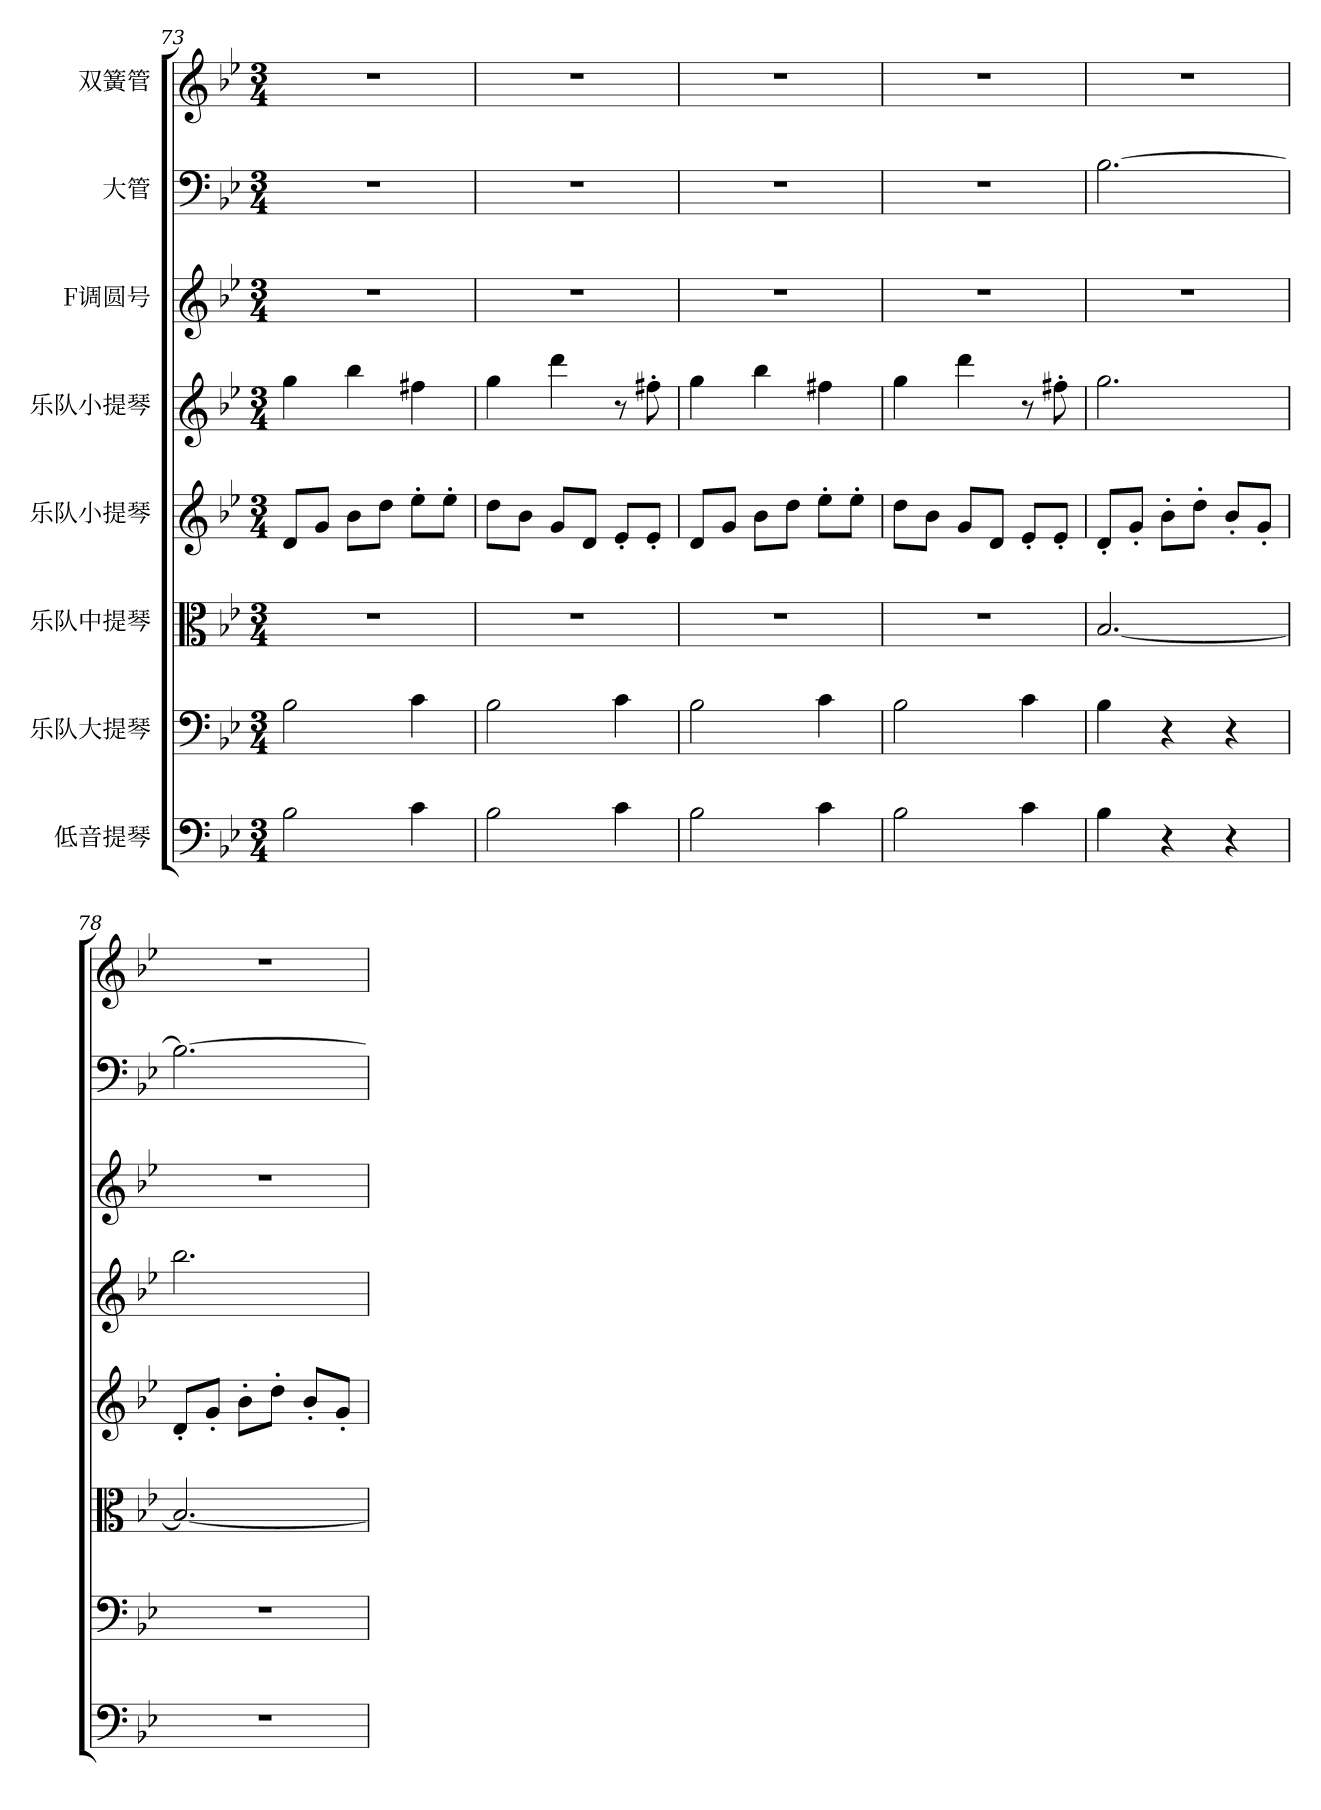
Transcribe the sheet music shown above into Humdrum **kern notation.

**kern	**kern	**kern	**kern	**kern	**kern	**kern	**kern
*part8	*part7	*part6	*part5	*part4	*part3	*part2	*part1
*staff8	*staff7	*staff6	*staff5	*staff4	*staff3	*staff2	*staff1
*I"低音提琴	*I"乐队大提琴	*I"乐队中提琴	*I"乐队小提琴	*I"乐队小提琴	*I"F调圆号	*I"大管	*I"双簧管
*clefF4	*clefF4	*clefC3	*clefG2	*clefG2	*clefG2	*clefF4	*clefG2
*ITrd7c12	*	*	*	*	*ITrd4c7	*	*
*k[b-e-]	*k[b-e-]	*k[b-e-]	*k[b-e-]	*k[b-e-]	*k[b-e-a-]	*k[b-e-]	*k[b-e-]
*M3/4	*M3/4	*M3/4	*M3/4	*M3/4	*M3/4	*M3/4	*M3/4
=73	=73	=73	=73	=73	=73	=73	=73
2BB-\	2B-\	2.r	8d/L	4gg\	2.r	2.r	2.r
.	.	.	8g/J	.	.	.	.
.	.	.	8b-\L	4bb-\	.	.	.
.	.	.	8dd\J	.	.	.	.
4C\	4c\	.	8ee-'\L	4ff#X\	.	.	.
.	.	.	8ee-'\J	.	.	.	.
=74	=74	=74	=74	=74	=74	=74	=74
2BB-\	2B-\	2.r	8dd\L	4gg\	2.r	2.r	2.r
.	.	.	8b-\J	.	.	.	.
.	.	.	8g/L	4ddd\	.	.	.
.	.	.	8d/J	.	.	.	.
4C\	4c\	.	8e-'/L	8r	.	.	.
.	.	.	8e-'/J	8ff#X'\	.	.	.
!!LO:PB:g=z
=75	=75	=75	=75	=75	=75	=75	=75
2BB-\	2B-\	2.r	8d/L	4gg\	2.r	2.r	2.r
.	.	.	8g/J	.	.	.	.
.	.	.	8b-\L	4bb-\	.	.	.
.	.	.	8dd\J	.	.	.	.
4C\	4c\	.	8ee-'\L	4ff#X\	.	.	.
.	.	.	8ee-'\J	.	.	.	.
=76	=76	=76	=76	=76	=76	=76	=76
2BB-\	2B-\	2.r	8dd\L	4gg\	2.r	2.r	2.r
.	.	.	8b-\J	.	.	.	.
.	.	.	8g/L	4ddd\	.	.	.
.	.	.	8d/J	.	.	.	.
4C\	4c\	.	8e-'/L	8r	.	.	.
.	.	.	8e-'/J	8ff#X'\	.	.	.
=77	=77	=77	=77	=77	=77	=77	=77
4BB-\	4B-\	[2.B-/	8d'/L	2.gg\	2.r	[2.B-\	2.r
.	.	.	8g'/J	.	.	.	.
4r	4r	.	8b-'\L	.	.	.	.
.	.	.	8dd'\J	.	.	.	.
4r	4r	.	8b-'/L	.	.	.	.
.	.	.	8g'/J	.	.	.	.
=78	=78	=78	=78	=78	=78	=78	=78
2.r	2.r	2.B-/_	8d'/L	2.bb-\	2.r	2.B-\_	2.r
.	.	.	8g'/J	.	.	.	.
.	.	.	8b-'\L	.	.	.	.
.	.	.	8dd'\J	.	.	.	.
.	.	.	8b-'/L	.	.	.	.
.	.	.	8g'/J	.	.	.	.
=	=	=	=	=	=	=	=
*-	*-	*-	*-	*-	*-	*-	*-
